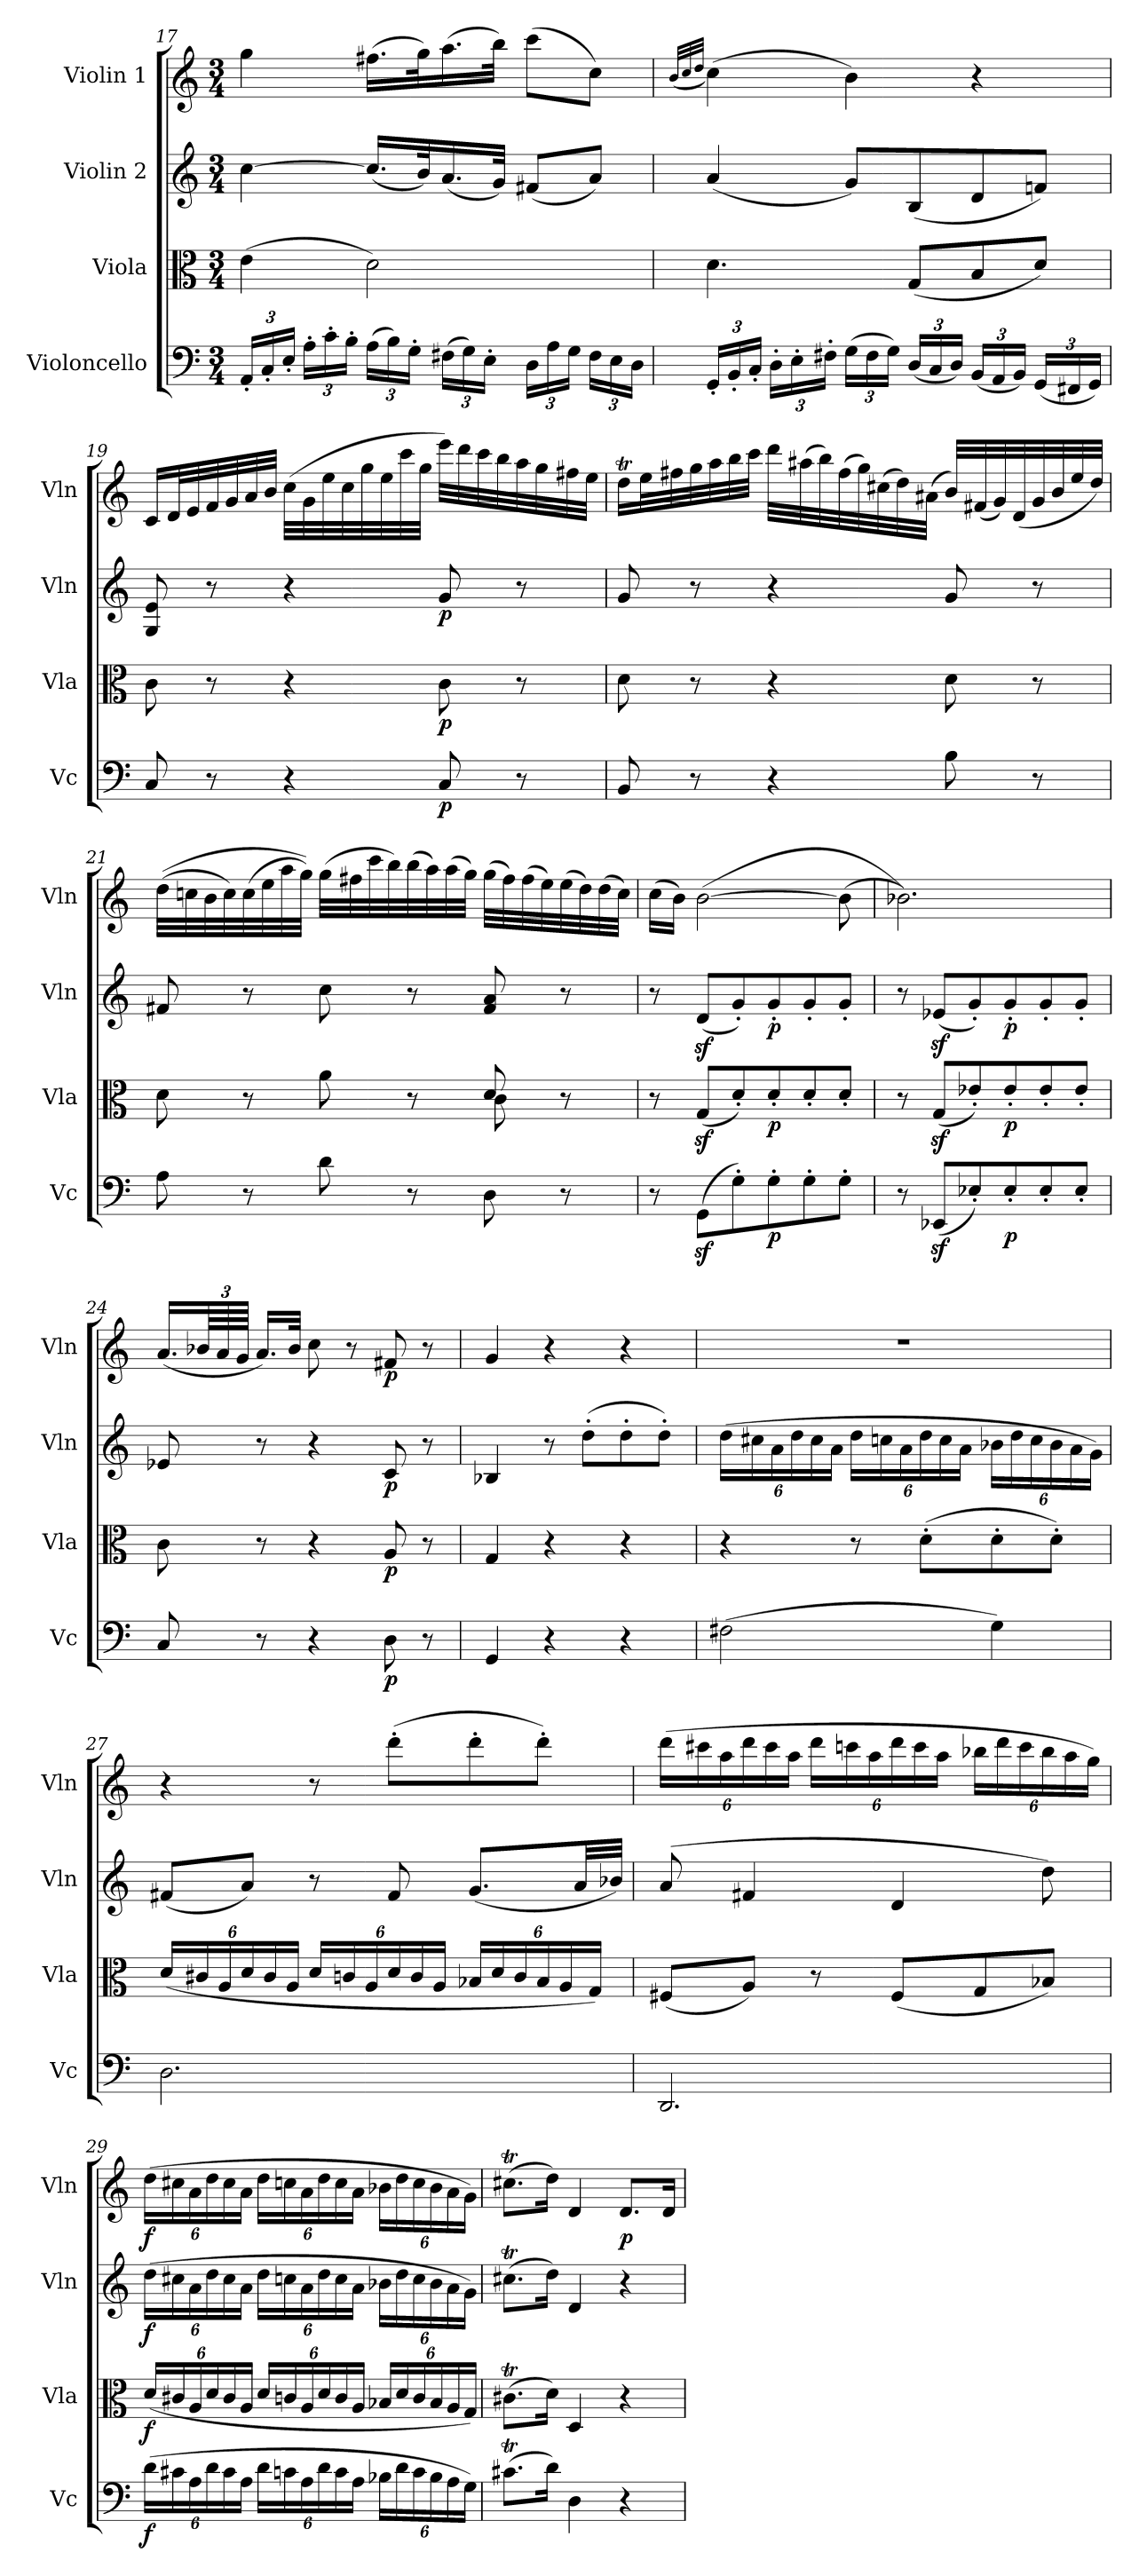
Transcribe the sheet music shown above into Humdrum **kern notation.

**kern	**dynam	**kern	**dynam	**kern	**dynam	**kern	**dynam
*part4	*part4	*part3	*part3	*part2	*part2	*part1	*part1
*staff4	*staff4	*staff3	*staff3	*staff2	*staff2	*staff1	*staff1
*I"Violoncello	*	*I"Viola	*	*I"Violin 2	*	*I"Violin 1	*
*I'Vc	*	*I'Vla	*	*I'Vln	*	*I'Vln	*
!!LO:LB:g=z
*clefF4	*	*clefC3	*	*clefG2	*	*clefG2	*
*k[]	*	*k[]	*	*k[]	*	*k[]	*
*M3/4	*	*M3/4	*	*M3/4	*	*M3/4	*
=17	=17	=17	=17	=17	=17	=17	=17
24AA'/LL	.	(4e\	.	[4cc\	.	4gg\	.
24C'/	.	.	.	.	.	.	.
24E'/JJ	.	.	.	.	.	.	.
24A'\LL	.	.	.	.	.	.	.
24c'\	.	.	.	.	.	.	.
24B'\JJ	.	.	.	.	.	.	.
(24A\LL	.	2d\)	.	(16.cc/LL]	.	(16.ff#X\LL	.
24B\)	.	.	.	.	.	.	.
24G'\JJ	.	.	.	.	.	.	.
.	.	.	.	32b/K)	.	32gg\K)	.
(24F#X\LL	.	.	.	(16.a/	.	(16.aa\	.
24G\)	.	.	.	.	.	.	.
24E'\JJ	.	.	.	.	.	.	.
.	.	.	.	32g/JJk)	.	32bb\JJk)	.
24D\LL	.	.	.	(8f#X/L	.	(8ccc\L	.
24A\	.	.	.	.	.	.	.
24G\JJ	.	.	.	.	.	.	.
24F#\LL	.	.	.	8a/J)	.	8cc\J)	.
24E\	.	.	.	.	.	.	.
24D\JJ	.	.	.	.	.	.	.
!!LO:PB:g=z
=18	=18	=18	=18	=18	=18	=18	=18
.	.	.	.	.	.	(32qb/LLL	.
.	.	.	.	.	.	32qcc/	.
.	.	.	.	.	.	32qdd/JJJ	.
24GG'/LL	.	4.d\	.	(4a/	.	(4cc\)	.
24BB'/	.	.	.	.	.	.	.
24C'/JJ	.	.	.	.	.	.	.
24D'\LL	.	.	.	.	.	.	.
24E'\	.	.	.	.	.	.	.
24F#X'\JJ	.	.	.	.	.	.	.
(24G\LL	.	.	.	8g/L)	.	4b\)	.
24F#\	.	.	.	.	.	.	.
24G\JJ)	.	.	.	.	.	.	.
(24D/LL	.	(8G/L	.	(8B/	.	.	.
24C/	.	.	.	.	.	.	.
24D/JJ)	.	.	.	.	.	.	.
(24BB/LL	.	8B/	.	8d/	.	4r	.
24AA/	.	.	.	.	.	.	.
24BB/JJ)	.	.	.	.	.	.	.
(24GG/LL	.	8d/J)	.	8fn/J)	.	.	.
24FF#X/	.	.	.	.	.	.	.
24GG/JJ)	.	.	.	.	.	.	.
=19	=19	=19	=19	=19	=19	=19	=19
8C/	.	8c\	.	8G/ 8e/	.	16c/LL	.
.	.	.	.	.	.	32d/L	.
.	.	.	.	.	.	32e/	.
8r	.	8r	.	8r	.	32f/	.
.	.	.	.	.	.	32g/	.
.	.	.	.	.	.	32a/	.
.	.	.	.	.	.	32b/JJJ	.
4r	.	4r	.	4r	.	(32cc\LLL	.
.	.	.	.	.	.	32g\	.
.	.	.	.	.	.	32ee\	.
.	.	.	.	.	.	32cc\	.
.	.	.	.	.	.	32gg\	.
.	.	.	.	.	.	32ee\	.
.	.	.	.	.	.	32ccc\	.
.	.	.	.	.	.	32gg\JJJ	.
!	!LO:DY:b	!	!LO:DY:b	!	!LO:DY:b	!	!
8C/	p	8c\	p	8g/	p	32eee\LLL)	.
.	.	.	.	.	.	32ddd\	.
.	.	.	.	.	.	32ccc\	.
.	.	.	.	.	.	32bb\	.
8r	.	8r	.	8r	.	32aa\	.
.	.	.	.	.	.	32gg\	.
.	.	.	.	.	.	32ff#X\	.
.	.	.	.	.	.	32ee\JJJ	.
!!LO:LB:g=z
=20	=20	=20	=20	=20	=20	=20	=20
8BB/	.	8d\	.	8g/	.	16ddT\LL	.
.	.	.	.	.	.	32ee\L	.
.	.	.	.	.	.	32ff#X\	.
8r	.	8r	.	8r	.	32gg\	.
.	.	.	.	.	.	32aa\	.
.	.	.	.	.	.	32bb\	.
.	.	.	.	.	.	32ccc\JJJ	.
4r	.	4r	.	4r	.	32ddd\LLL	.
.	.	.	.	.	.	(32aa#X\	.
.	.	.	.	.	.	32bb\)	.
.	.	.	.	.	.	(32ff#\	.
.	.	.	.	.	.	32gg\)	.
.	.	.	.	.	.	(32cc#X\	.
.	.	.	.	.	.	32dd\)	.
.	.	.	.	.	.	(32a#X\JJJ	.
8B\	.	8d\	.	8g/	.	32b/LLL)	.
.	.	.	.	.	.	(32f#X/	.
.	.	.	.	.	.	32g/)	.
.	.	.	.	.	.	(32d/	.
8r	.	8r	.	8r	.	32g/	.
.	.	.	.	.	.	32b/	.
.	.	.	.	.	.	32ee/	.
.	.	.	.	.	.	32dd/JJJ)	.
!!LO:LB:g=z
=21	=21	=21	=21	=21	=21	=21	=21
*	*	*^	*	*	*	*	*
8A\	.	8d\	2ryy	.	8f#X/	.	((32dd\LLL	.
.	.	.	.	.	.	.	32ccn\	.
.	.	.	.	.	.	.	32b\	.
.	.	.	.	.	.	.	32cc\)	.
8r	.	8r	.	.	8r	.	(32cc\	.
.	.	.	.	.	.	.	32ee\	.
.	.	.	.	.	.	.	32aa\	.
.	.	.	.	.	.	.	32gg\JJJ))	.
8d\	.	8a\	.	.	8cc\	.	(32gg\LLL	.
.	.	.	.	.	.	.	32ff#X\	.
.	.	.	.	.	.	.	32ccc\	.
.	.	.	.	.	.	.	32bb\)	.
8r	.	8r	.	.	8r	.	(32bb\	.
.	.	.	.	.	.	.	32aa\)	.
.	.	.	.	.	.	.	(32aa\	.
.	.	.	.	.	.	.	32gg\JJJ)	.
8D\	.	8d/	8c\	.	8f#/ 8a/	.	(32gg\LLL	.
.	.	.	.	.	.	.	32ff#\)	.
.	.	.	.	.	.	.	(32ff#\	.
.	.	.	.	.	.	.	32ee\)	.
8r	.	8r	8ryy	.	8r	.	(32ee\	.
.	.	.	.	.	.	.	32dd\)	.
.	.	.	.	.	.	.	(32dd\	.
.	.	.	.	.	.	.	32cc\JJJ)	.
*	*	*v	*v	*	*	*	*	*
=22	=22	=22	=22	=22	=22	=22	=22
8r	.	8r	.	8r	.	(16cc\LL	.
.	.	.	.	.	.	16b\JJ)	.
(8GGz<\L	.	(8Gz</L	.	(8dz</L	.	([2b\	.
8G'\)	.	8d'/)	.	8g'/)	.	.	.
!	!LO:DY:b	!	!LO:DY:b	!	!LO:DY:b	!	!
8G'\	p	8d'/	p	8g'/	p	.	.
8G'\	.	8d'/	.	8g'/	.	.	.
8G'\J	.	8d'/J	.	8g'/J	.	(8b\]	.
=23	=23	=23	=23	=23	=23	=23	=23
8r	.	8r	.	8r	.	2.b-X\))	.
(8EE-Xz</L	.	(8Gz</L	.	(8e-Xz</L	.	.	.
8E-X'</)	.	8e-X'/)	.	8g'/)	.	.	.
!	!LO:DY:b	!	!LO:DY:b	!	!LO:DY:b	!	!
8E-'</	p	8e-'/	p	8g'/	p	.	.
8E-'</	.	8e-'/	.	8g'/	.	.	.
8E-'</J	.	8e-'/J	.	8g'/J	.	.	.
=24	=24	=24	=24	=24	=24	=24	=24
8C/	.	8c\	.	8e-X/	.	(16.a/LL	.
*	*	*	*	*	*	*Xbrackettup	*
.	.	.	.	.	.	96b-X/LL	.
.	.	.	.	.	.	96a/	.
.	.	.	.	.	.	96g/JJJJ	.
8r	.	8r	.	8r	.	16.a/LL)	.
.	.	.	.	.	.	32b-/JJk	.
4r	.	4r	.	4r	.	8cc\	.
.	.	.	.	.	.	8r	.
!	!LO:DY:b	!	!LO:DY:b	!	!LO:DY:b	!	!LO:DY:b
8D\	p	8A/	p	8c/	p	8f#X/	p
8r	.	8r	.	8r	.	8r	.
=25	=25	=25	=25	=25	=25	=25	=25
4GG/	.	4G/	.	4B-X/	.	4g/	.
4r	.	4r	.	8r	.	4r	.
.	.	.	.	(8dd'\L	.	.	.
4r	.	4r	.	8dd'\	.	4r	.
.	.	.	.	8dd'\J)	.	.	.
!!LO:LB:g=z
=26	=26	=26	=26	=26	=26	=26	=26
*	*	*	*	*Xbrackettup	*	*	*
(2F#X\	.	4r	.	(24dd\LL	.	2.r	.
.	.	.	.	24cc#X\	.	.	.
.	.	.	.	24a\	.	.	.
.	.	.	.	24dd\	.	.	.
.	.	.	.	24cc#\	.	.	.
.	.	.	.	24a\JJ	.	.	.
.	.	8r	.	24dd\LL	.	.	.
.	.	.	.	24ccn\	.	.	.
.	.	.	.	24a\	.	.	.
.	.	(8d'\L	.	24dd\	.	.	.
.	.	.	.	24cc\	.	.	.
.	.	.	.	24a\JJ	.	.	.
4G\)	.	8d'\	.	24b-X\LL	.	.	.
.	.	.	.	24dd\	.	.	.
.	.	.	.	24cc\	.	.	.
.	.	8d'\J)	.	24b-\	.	.	.
.	.	.	.	24a\	.	.	.
.	.	.	.	24g\JJ)	.	.	.
!!LO:PB:g=z
=27	=27	=27	=27	=27	=27	=27	=27
*	*	*Xbrackettup	*	*	*	*	*
2.D\	.	(24d/LL	.	(8f#X/L	.	4r	.
.	.	24c#X/	.	.	.	.	.
.	.	24A/	.	.	.	.	.
.	.	24d/	.	8a/J)	.	.	.
.	.	24c#/	.	.	.	.	.
.	.	24A/JJ	.	.	.	.	.
.	.	24d/LL	.	8r	.	8r	.
.	.	24cn/	.	.	.	.	.
.	.	24A/	.	.	.	.	.
.	.	24d/	.	8f#/	.	(8ddd'\L	.
.	.	24c/	.	.	.	.	.
.	.	24A/JJ	.	.	.	.	.
.	.	24B-X/LL	.	(8.g/L	.	8ddd'\	.
.	.	24d/	.	.	.	.	.
.	.	24c/	.	.	.	.	.
.	.	24B-/	.	.	.	8ddd'\J)	.
.	.	24A/	.	.	.	.	.
.	.	.	.	32a/LL	.	.	.
.	.	24G/JJ)	.	.	.	.	.
.	.	.	.	32b-X/JJJ)	.	.	.
=28	=28	=28	=28	=28	=28	=28	=28
2.DD/	.	(8F#X/L	.	(8a/	.	(24ddd\LL	.
.	.	.	.	.	.	24ccc#X\	.
.	.	.	.	.	.	24aa\	.
.	.	8A/J)	.	4f#X/	.	24ddd\	.
.	.	.	.	.	.	24ccc#\	.
.	.	.	.	.	.	24aa\JJ	.
.	.	8r	.	.	.	24ddd\LL	.
.	.	.	.	.	.	24cccn\	.
.	.	.	.	.	.	24aa\	.
.	.	(8F#/L	.	4d/	.	24ddd\	.
.	.	.	.	.	.	24ccc\	.
.	.	.	.	.	.	24aa\JJ	.
.	.	8G/	.	.	.	24bb-X\LL	.
.	.	.	.	.	.	24ddd\	.
.	.	.	.	.	.	24ccc\	.
.	.	8B-X/J)	.	8dd\)	.	24bb-\	.
.	.	.	.	.	.	24aa\	.
.	.	.	.	.	.	24gg\JJ)	.
!!LO:LB:g=z
=29	=29	=29	=29	=29	=29	=29	=29
*Xbrackettup	*	*	*	*	*	*	*
!	!LO:DY:b	!	!LO:DY:b	!	!LO:DY:b	!	!LO:DY:b
(24d\LL	f	(24d/LL	f	(24dd\LL	f	(24dd\LL	f
24c#X\	.	24c#X/	.	24cc#X\	.	24cc#X\	.
24A\	.	24A/	.	24a\	.	24a\	.
24d\	.	24d/	.	24dd\	.	24dd\	.
24c#\	.	24c#/	.	24cc#\	.	24cc#\	.
24A\JJ	.	24A/JJ	.	24a\JJ	.	24a\JJ	.
24d\LL	.	24d/LL	.	24dd\LL	.	24dd\LL	.
24cn\	.	24cn/	.	24ccn\	.	24ccn\	.
24A\	.	24A/	.	24a\	.	24a\	.
24d\	.	24d/	.	24dd\	.	24dd\	.
24c\	.	24c/	.	24cc\	.	24cc\	.
24A\JJ	.	24A/JJ	.	24a\JJ	.	24a\JJ	.
24B-X\LL	.	24B-X/LL	.	24b-X\LL	.	24b-X\LL	.
24d\	.	24d/	.	24dd\	.	24dd\	.
24c\	.	24c/	.	24cc\	.	24cc\	.
24B-\	.	24B-/	.	24b-\	.	24b-\	.
24A\	.	24A/	.	24a\	.	24a\	.
24G\JJ)	.	24G/JJ)	.	24g\JJ)	.	24g\JJ)	.
=30	=30	=30	=30	=30	=30	=30	=30
(8.c#Xt\L	.	(8.c#Xt\L	.	(8.cc#Xt\L	.	(8.cc#Xt\L	.
16d\Jk)	.	16d\Jk)	.	16dd\Jk)	.	16dd\Jk)	.
4D\	.	4D/	.	4d/	.	4d/	.
!	!	!	!	!	!	!	!LO:DY:b
4r	.	4r	.	4r	.	8.d/L	p
.	.	.	.	.	.	16d/Jk	.
=	=	=	=	=	=	=	=
*-	*-	*-	*-	*-	*-	*-	*-
